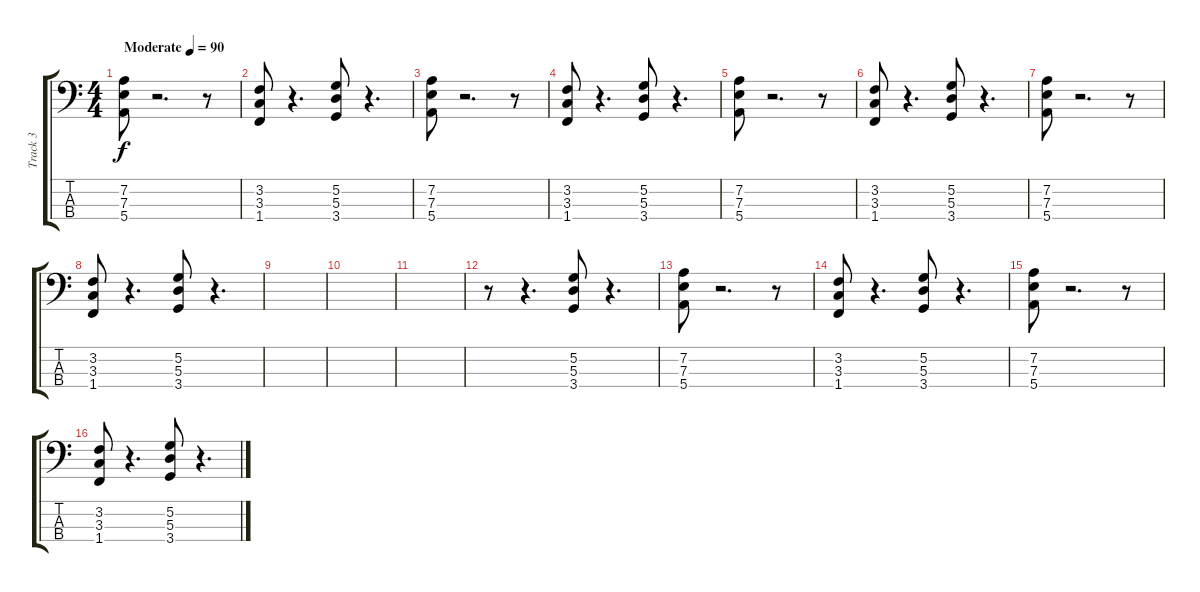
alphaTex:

\track ("Track 3" "Track 3") {instrument slapbass1}
\staff {score tabs}
\tuning (G2 D2 A1 E1) {hide}
\ts (4 4)
\tempo (90 "Moderate")
\clef f4
\ks c
(7.2 7.3 5.4).8{dy f instrument slapbass1} r.2{d} r.8 |
(3.2 3.3 1.4).8 r.4{d} (5.2 5.3 3.4).8 r.4{d} |
(7.2 7.3 5.4).8 r.2{d} r.8 |
(3.2 3.3 1.4).8 r.4{d} (5.2 5.3 3.4).8 r.4{d} |
(7.2 7.3 5.4).8 r.2{d} r.8 |
(3.2 3.3 1.4).8 r.4{d} (5.2 5.3 3.4).8 r.4{d} |
(7.2 7.3 5.4).8 r.2{d} r.8 |
(3.2 3.3 1.4).8 r.4{d} (5.2 5.3 3.4).8 r.4{d} |
|
|
|
r.8 r.4{d} (5.2 5.3 3.4).8 r.4{d} |
(7.2 7.3 5.4).8 r.2{d} r.8 |
(3.2 3.3 1.4).8 r.4{d} (5.2 5.3 3.4).8 r.4{d} |
(7.2 7.3 5.4).8 r.2{d} r.8 |
(3.2 3.3 1.4).8 r.4{d} (5.2 5.3 3.4).8 r.4{d}
